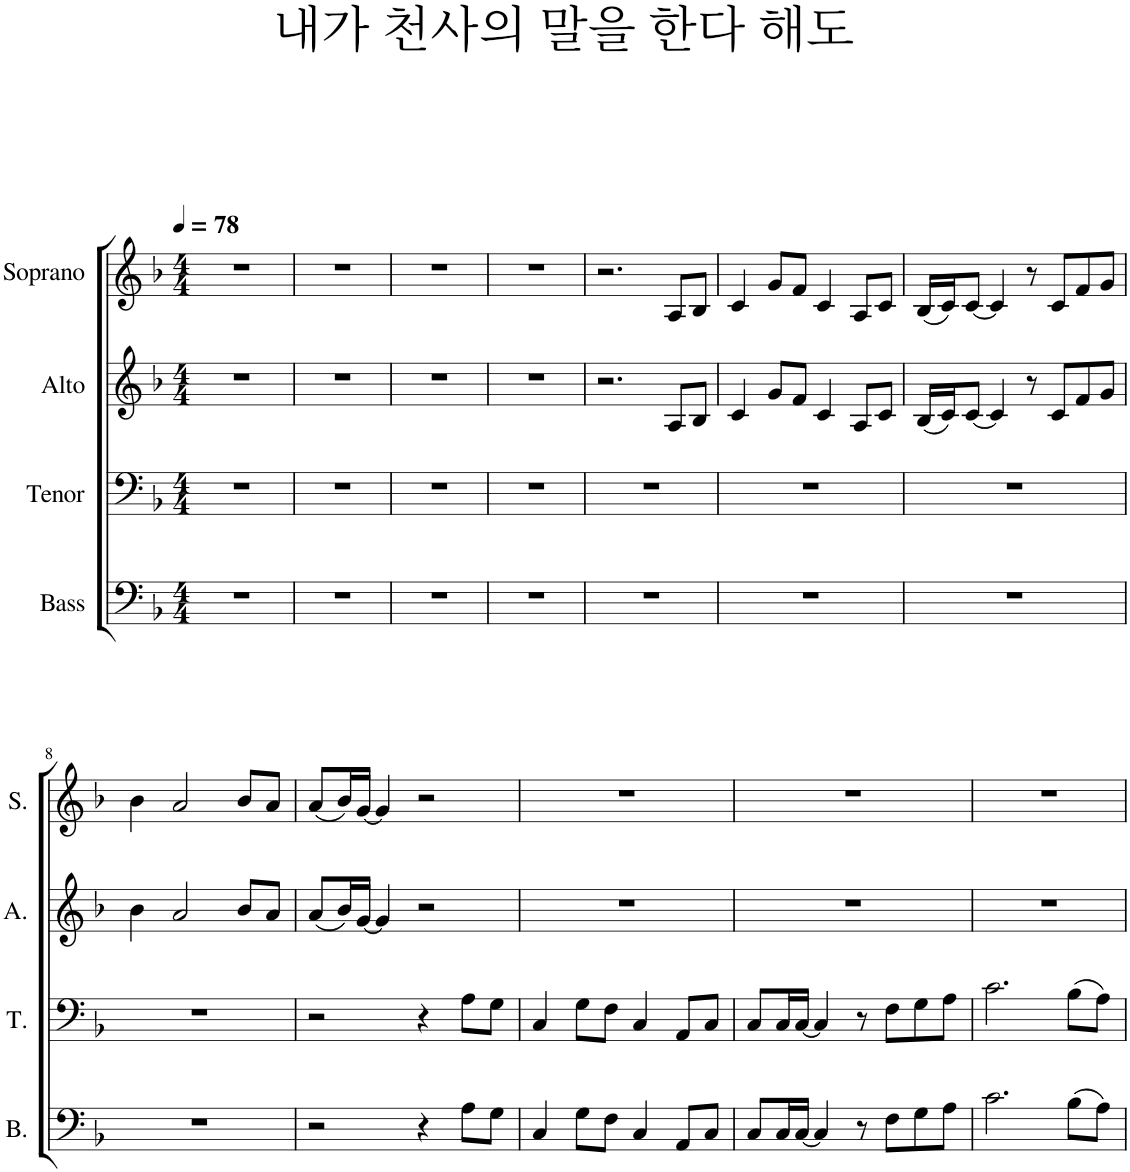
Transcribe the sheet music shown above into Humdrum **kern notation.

**kern	**kern	**kern	**kern
*part4	*part3	*part2	*part1
*staff4	*staff3	*staff2	*staff1
*I"Bass	*I"Tenor	*I"Alto	*I"Soprano
*I'B.	*I'T.	*I'A.	*I'S.
*clefF4	*clefF4	*clefG2	*clefG2
*k[b-]	*k[b-]	*k[b-]	*k[b-]
*M4/4	*M4/4	*M4/4	*M4/4
*MM78	*MM78	*MM78	*MM78
=1	=1	=1	=1
1r	1r	1r	1r
=2	=2	=2	=2
1r	1r	1r	1r
=3	=3	=3	=3
1r	1r	1r	1r
=4	=4	=4	=4
1r	1r	1r	1r
=5	=5	=5	=5
1r	1r	2.r	2.r
.	.	8A/L	8A/L
.	.	8B-/J	8B-/J
=6	=6	=6	=6
1r	1r	4c/	4c/
.	.	8g/L	8g/L
.	.	8f/J	8f/J
.	.	4c/	4c/
.	.	8A/L	8A/L
.	.	8c/J	8c/J
=7	=7	=7	=7
1r	1r	(16B-/LL	(16B-/LL
.	.	16c/J)	16c/J)
.	.	[8c/J	[8c/J
.	.	4c/]	4c/]
.	.	8r	8r
.	.	8c/L	8c/L
.	.	8f/	8f/
.	.	8g/J	8g/J
!!LO:LB:g=z
=8	=8	=8	=8
1r	1r	4b-\	4b-\
.	.	2a/	2a/
.	.	8b-/L	8b-/L
.	.	8a/J	8a/J
=9	=9	=9	=9
2r	2r	(8a/L	(8a/L
.	.	16b-/L)	16b-/L)
.	.	[16g/JJ	[16g/JJ
.	.	4g/]	4g/]
4r	4r	2r	2r
8A\L	8A\L	.	.
8G\J	8G\J	.	.
=10	=10	=10	=10
4C/	4C/	1r	1r
8G\L	8G\L	.	.
8F\J	8F\J	.	.
4C/	4C/	.	.
8AA/L	8AA/L	.	.
8C/J	8C/J	.	.
=11	=11	=11	=11
8C/L	8C/L	1r	1r
16C/L	16C/L	.	.
[16C/JJ	[16C/JJ	.	.
4C/]	4C/]	.	.
8r	8r	.	.
8F\L	8F\L	.	.
8G\	8G\	.	.
8A\J	8A\J	.	.
=12	=12	=12	=12
2.c\	2.c\	1r	1r
(8B-\L	(8B-\L	.	.
8A\J)	8A\J)	.	.
=	=	=	=
*-	*-	*-	*-
